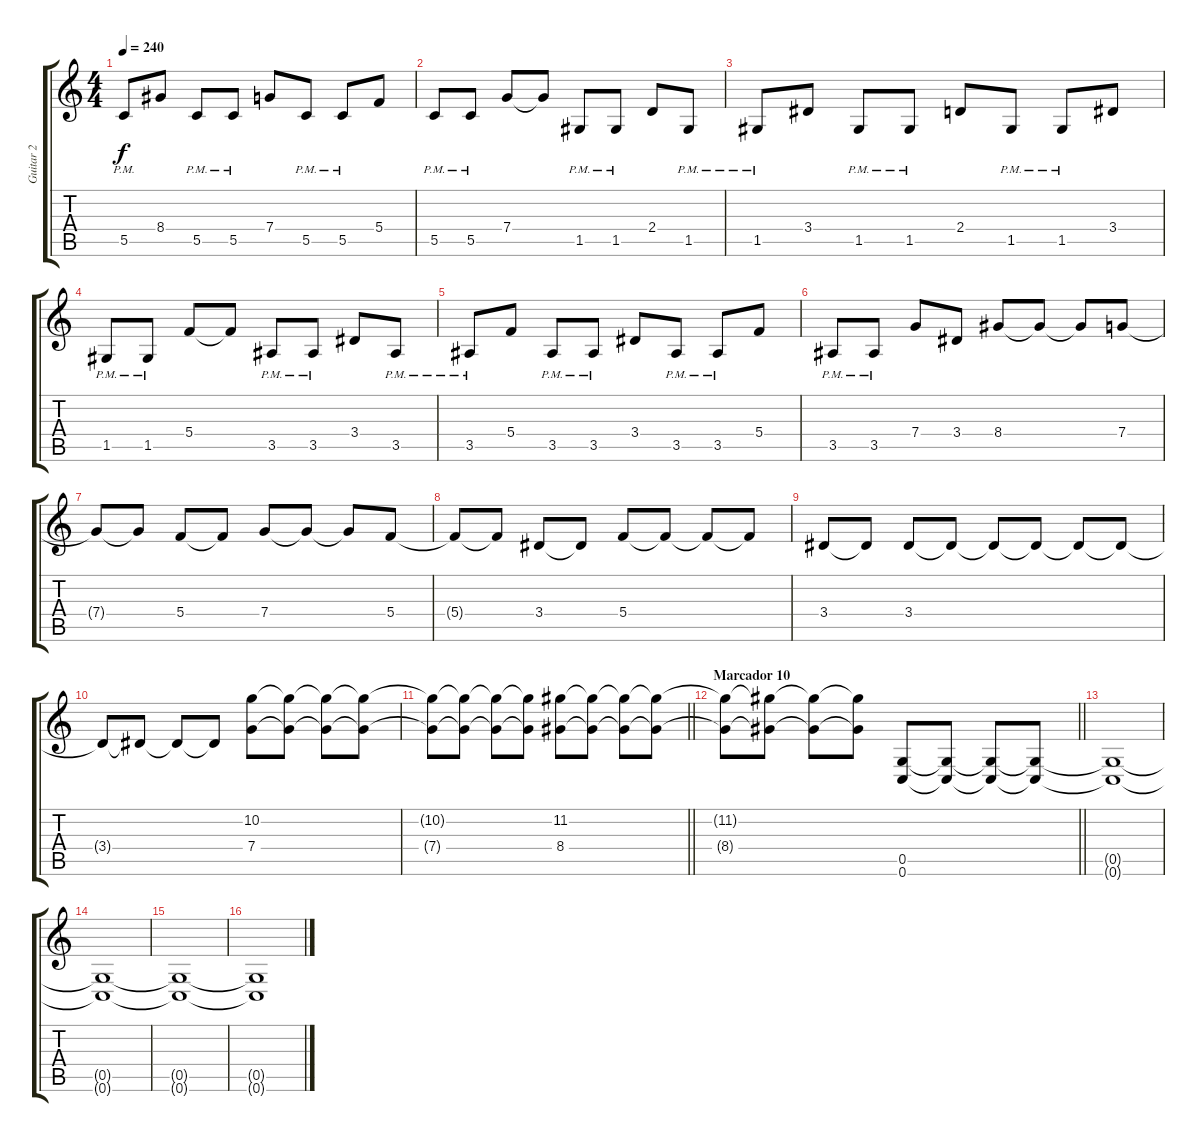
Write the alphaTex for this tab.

\track ("Guitar 2" "Guitar 2") {instrument distortionguitar}
\staff {score tabs}
\tuning (D4 A3 F3 C3 G2 C2) {hide}
\ts (4 4)
\tempo 240
\clef g2
\ks c
5.5{pm}.8{dy f} 8.4.8 5.5{pm}.8 5.5{pm}.8 7.4.8 5.5{pm}.8 5.5{pm}.8 5.4.8 |
5.5{pm}.8 5.5{pm}.8 7.4.8 7.4{t}.8 1.5{pm}.8 1.5{pm}.8 2.4.8 1.5{pm}.8 |
1.5{pm}.8 3.4.8 1.5{pm}.8 1.5{pm}.8 2.4.8 1.5{pm}.8 1.5{pm}.8 3.4.8 |
1.5{pm}.8 1.5{pm}.8 5.4.8 5.4{t}.8 3.5{pm}.8 3.5{pm}.8 3.4.8 3.5{pm}.8 |
3.5{pm}.8 5.4.8 3.5{pm}.8 3.5{pm}.8 3.4.8 3.5{pm}.8 3.5{pm}.8 5.4.8 |
3.5{pm}.8 3.5{pm}.8 7.4.8 3.4.8 8.4.8 8.4{t}.8 8.4{t}.8 7.4.8 |
7.4{t}.8 7.4{t}.8 5.4.8 5.4{t}.8 7.4.8 7.4{t}.8 7.4{t}.8 5.4.8 |
5.4{t}.8 5.4{t}.8 3.4.8 3.4{t}.8 5.4.8 5.4{t}.8 5.4{t}.8 5.4{t}.8 |
3.4.8 3.4{t}.8 3.4.8 3.4{t}.8 3.4{t}.8 3.4{t}.8 3.4{t}.8 3.4{t}.8 |
3.4{t}.8 3.4{t}.8 3.4{t}.8 3.4{t}.8 (10.2 7.4).8 (10.2{t} 7.4{t}).8 (10.2{t} 7.4{t}).8 (10.2{t} 7.4{t}).8 |
\barLineRight lightlight
(10.2{t} 7.4{t}).8 (10.2{t} 7.4{t}).8 (10.2{t} 7.4{t}).8 (10.2{t} 7.4{t}).8 (11.2 8.4).8 (11.2{t} 8.4{t}).8 (11.2{t} 8.4{t}).8 (11.2{t} 8.4{t}).8 |
\section ("" "Marcador 10")
\barLineRight lightlight
(11.2{t} 8.4{t}).8 (11.2{t} 8.4{t}).8 (11.2{t} 8.4{t}).8 (11.2{t} 8.4{t}).8 (0.5 0.6).8 (0.5{t} 0.6{t}).8 (0.5{t} 0.6{t}).8 (0.5{t} 0.6{t}).8 |
(0.5{t} 0.6{t}).1 |
(0.5{t} 0.6{t}).1 |
(0.5{t} 0.6{t}).1 |
(0.5{t} 0.6{t}).1
